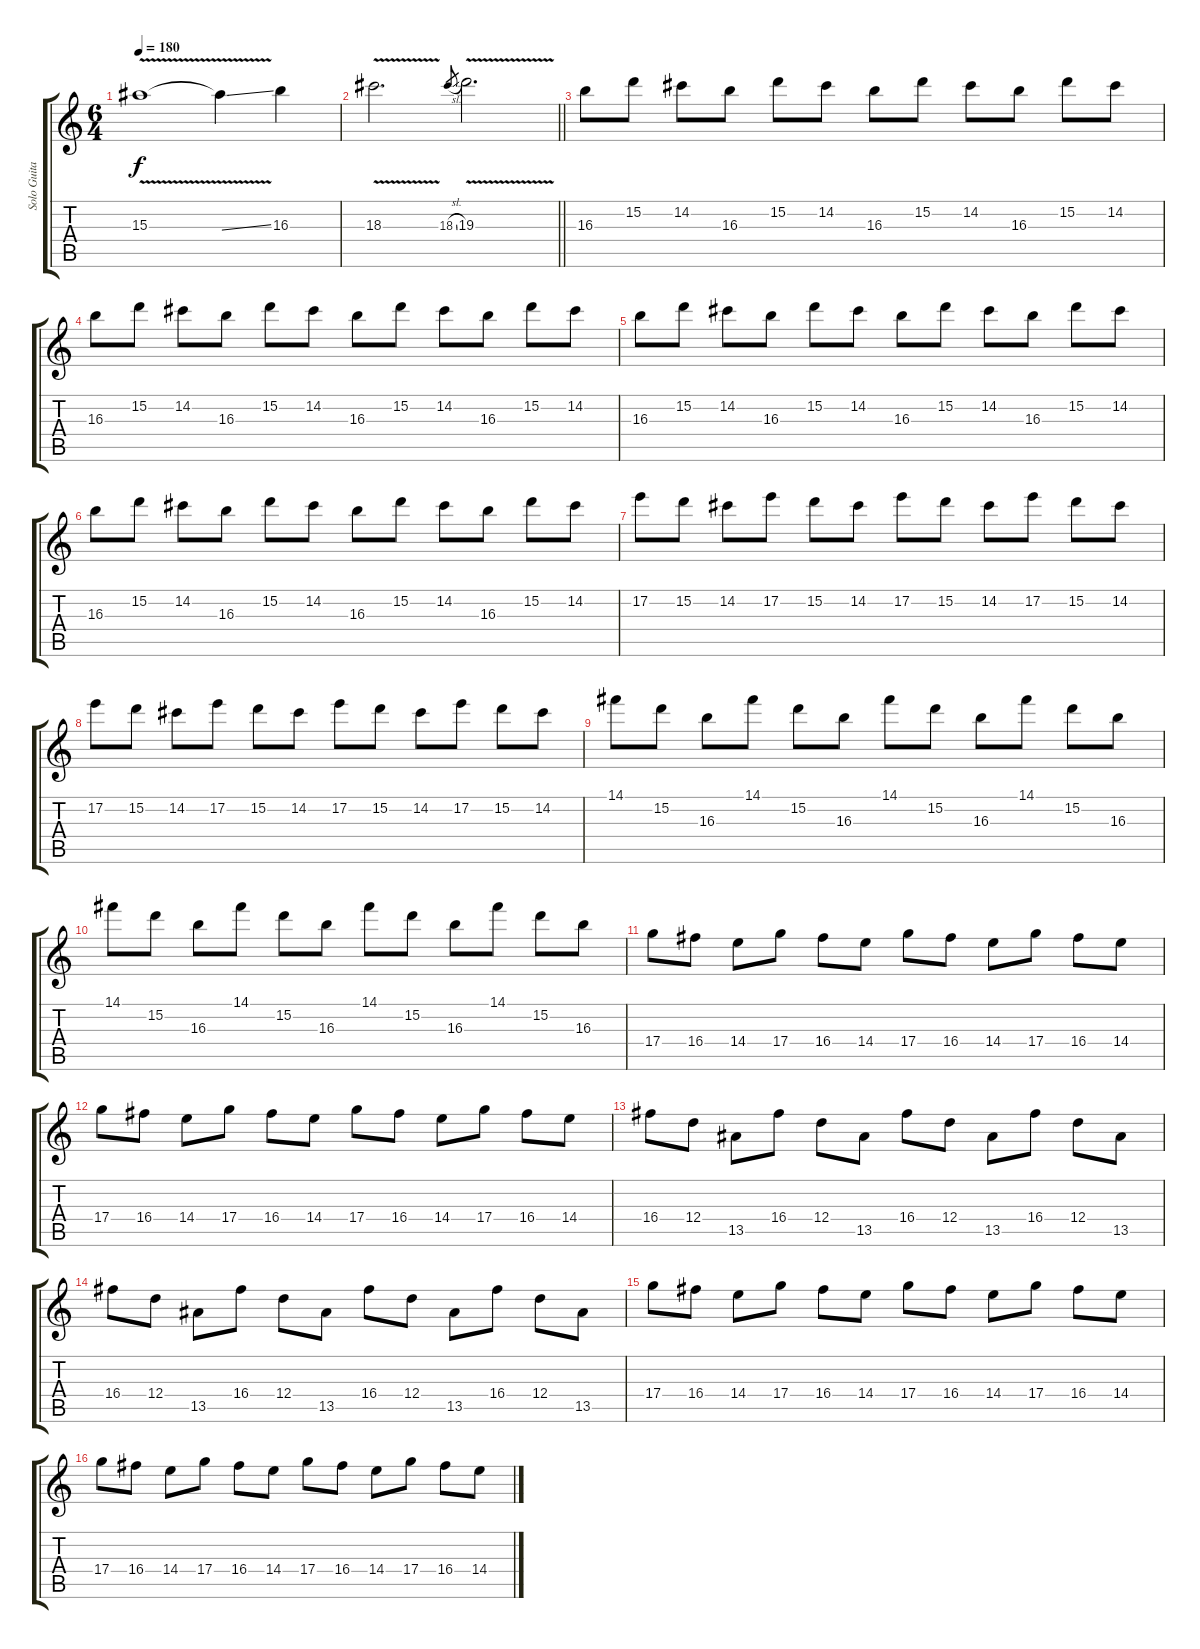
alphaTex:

\track ("Solo Guitar" "Solo Guita") {instrument overdrivenguitar}
\staff {score tabs}
\tuning (E4 B3 G3 D3 A2 E2) {hide}
\ts (6 4)
\tempo 180
\clef g2
\ks c
15.3{v}.1{dy f} 15.3{v ss t}.4 16.3.4 |
\barLineRight lightlight
18.3{v}.2{d} 18.3{sl}.8{gr} 19.3{v}.2{d} |
16.3.8 15.2.8 14.2.8 16.3.8 15.2.8 14.2.8 16.3.8 15.2.8 14.2.8 16.3.8 15.2.8 14.2.8 |
16.3.8 15.2.8 14.2.8 16.3.8 15.2.8 14.2.8 16.3.8 15.2.8 14.2.8 16.3.8 15.2.8 14.2.8 |
16.3.8 15.2.8 14.2.8 16.3.8 15.2.8 14.2.8 16.3.8 15.2.8 14.2.8 16.3.8 15.2.8 14.2.8 |
16.3.8 15.2.8 14.2.8 16.3.8 15.2.8 14.2.8 16.3.8 15.2.8 14.2.8 16.3.8 15.2.8 14.2.8 |
17.2.8 15.2.8 14.2.8 17.2.8 15.2.8 14.2.8 17.2.8 15.2.8 14.2.8 17.2.8 15.2.8 14.2.8 |
17.2.8 15.2.8 14.2.8 17.2.8 15.2.8 14.2.8 17.2.8 15.2.8 14.2.8 17.2.8 15.2.8 14.2.8 |
14.1.8 15.2.8 16.3.8 14.1.8 15.2.8 16.3.8 14.1.8 15.2.8 16.3.8 14.1.8 15.2.8 16.3.8 |
14.1.8{balance 4} 15.2.8 16.3.8 14.1.8 15.2.8 16.3.8 14.1.8 15.2.8 16.3.8 14.1.8 15.2.8 16.3.8 |
17.4.8 16.4.8 14.4.8 17.4.8 16.4.8 14.4.8 17.4.8 16.4.8 14.4.8 17.4.8 16.4.8 14.4.8 |
17.4.8 16.4.8 14.4.8 17.4.8 16.4.8 14.4.8 17.4.8 16.4.8 14.4.8 17.4.8 16.4.8 14.4.8 |
16.4.8 12.4.8 13.5.8 16.4.8 12.4.8 13.5.8 16.4.8 12.4.8 13.5.8 16.4.8 12.4.8 13.5.8 |
16.4.8 12.4.8 13.5.8 16.4.8 12.4.8 13.5.8 16.4.8 12.4.8 13.5.8 16.4.8 12.4.8 13.5.8 |
17.4.8 16.4.8 14.4.8 17.4.8 16.4.8 14.4.8 17.4.8 16.4.8 14.4.8 17.4.8 16.4.8 14.4.8 |
17.4.8{balance 0} 16.4.8 14.4.8 17.4.8 16.4.8 14.4.8 17.4.8 16.4.8 14.4.8 17.4.8 16.4.8 14.4.8
